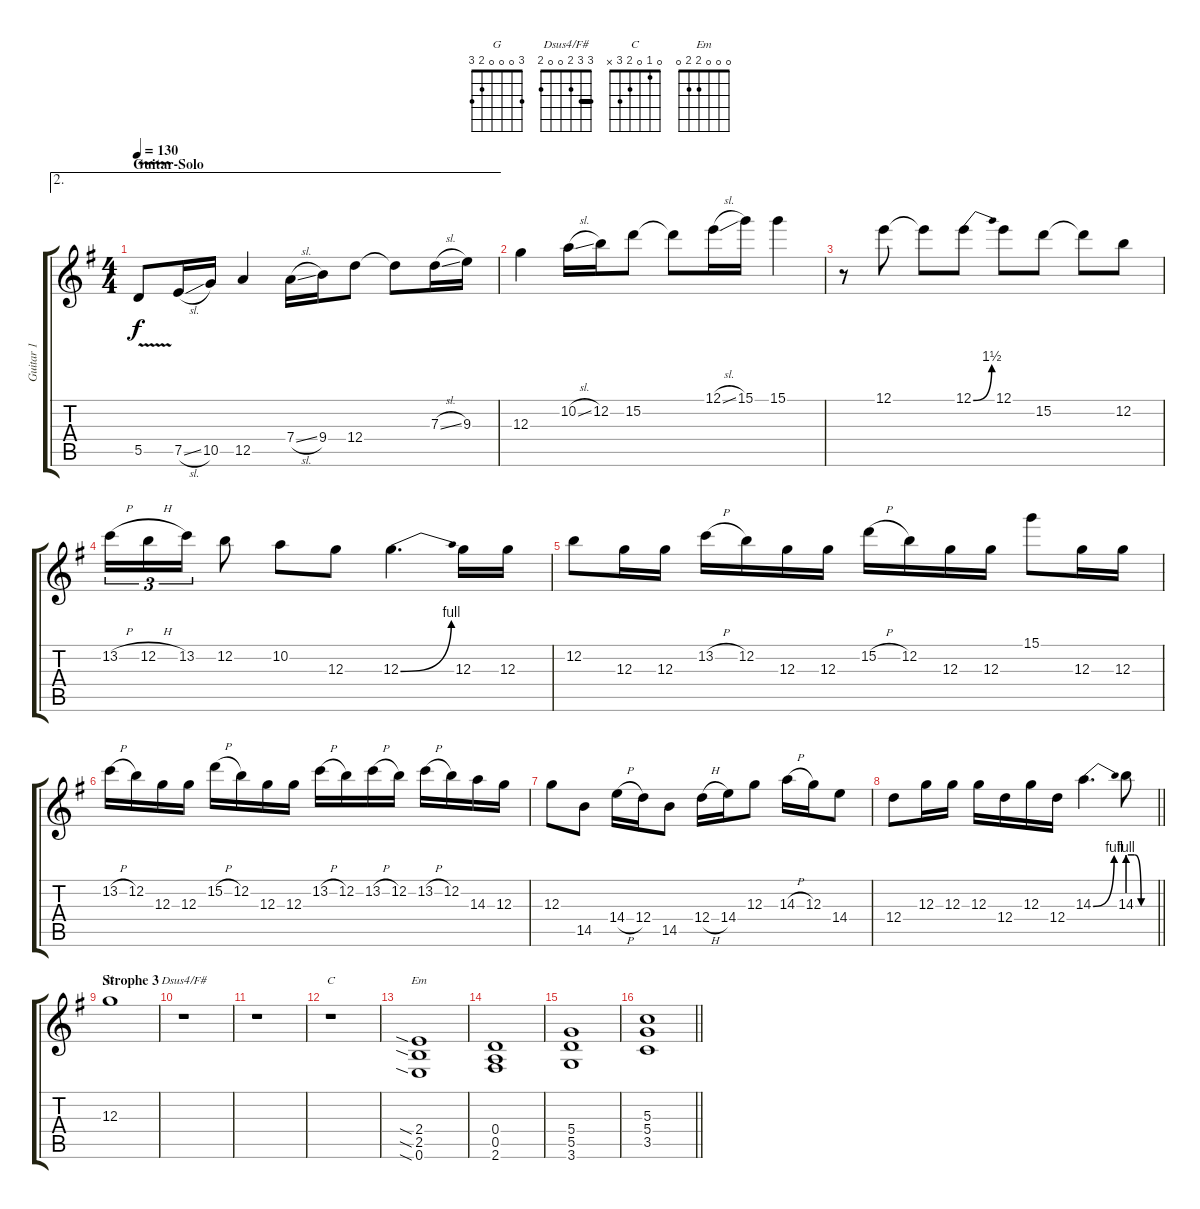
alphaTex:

\track ("Guitar 1" "Guitar 1") {instrument distortionguitar}
\staff {score tabs}
\tuning (E4 B3 G3 D3 A2 E2) {hide}
\chord ("G" 3 0 0 0 2 3)
\chord ("Dsus4/F#" 3 3 2 0 0 2) {barre 3}
\chord ("C" 0 1 0 2 3 x)
\chord ("Em" 0 0 0 2 2 0)
\ae 2
\ts (4 4)
\section ("" "Guitar-Solo")
\tempo 130
\clef g2
\ks g
5.5{v}.8{dy f} 7.5{sl}.16 10.5.16 12.5.4 7.4{sl}.16 9.4.16 12.4.8 12.4{t}.8 7.3{sl}.16 9.3.16 |
12.3.4 10.2{sl}.16 12.2.16 15.2.8 15.2{t}.8 12.1{sl}.16 15.1.16 15.1.4 |
r.8 12.1.8 12.1{t}.8 12.1{be (bend 0 0 60 6)}.8 12.1.8 15.2.8 15.2{t}.8 12.2.8 |
13.2{h}.16{tu (3 2)} 12.2{h}.16{tu (3 2)} 13.2.16{tu (3 2)} 12.2.8 10.2.8 12.3.8 12.3{be (bend 0 0 60 4)}.4{d} 12.3.16 12.3.16 |
12.2.8 12.3.16 12.3.16 13.2{h}.16 12.2.16 12.3.16 12.3.16 15.2{h}.16 12.2.16 12.3.16 12.3.16 15.1.8 12.3.16 12.3.16 |
13.2{h}.16 12.2.16 12.3.16 12.3.16 15.2{h}.16 12.2.16 12.3.16 12.3.16 13.2{h}.16 12.2.16 13.2{h}.16 12.2.16 13.2{h}.16 12.2.16 14.3.16 12.3.16 |
12.3.8 14.5.8 14.4{h}.16 12.4.16 14.5.8 12.4{h}.16 14.4.16 12.3.8 14.3{h}.16 12.3.16 14.4.8 |
\barLineRight lightlight
12.4.8 12.3.16 12.3.16 12.3.16 12.4.16 12.3.16 12.4.16 14.3{be (bend 0 0 60 4)}.4{d} 14.3{be (custom 0 4 15 4 30 0 60 0)}.8 |
\section ("" "Strophe 3")
12.3.1{ch "G"} |
r.1{ch "Dsus4/F#"} |
r.1 |
r.1{ch "C"} |
(2.4{sia} 2.5{sia} 0.6{sia}).1{ch "Em"} |
(0.4 0.5 2.6).1 |
(5.4 5.5 3.6).1 |
\barLineRight lightlight
(5.3 5.4 3.5).1
